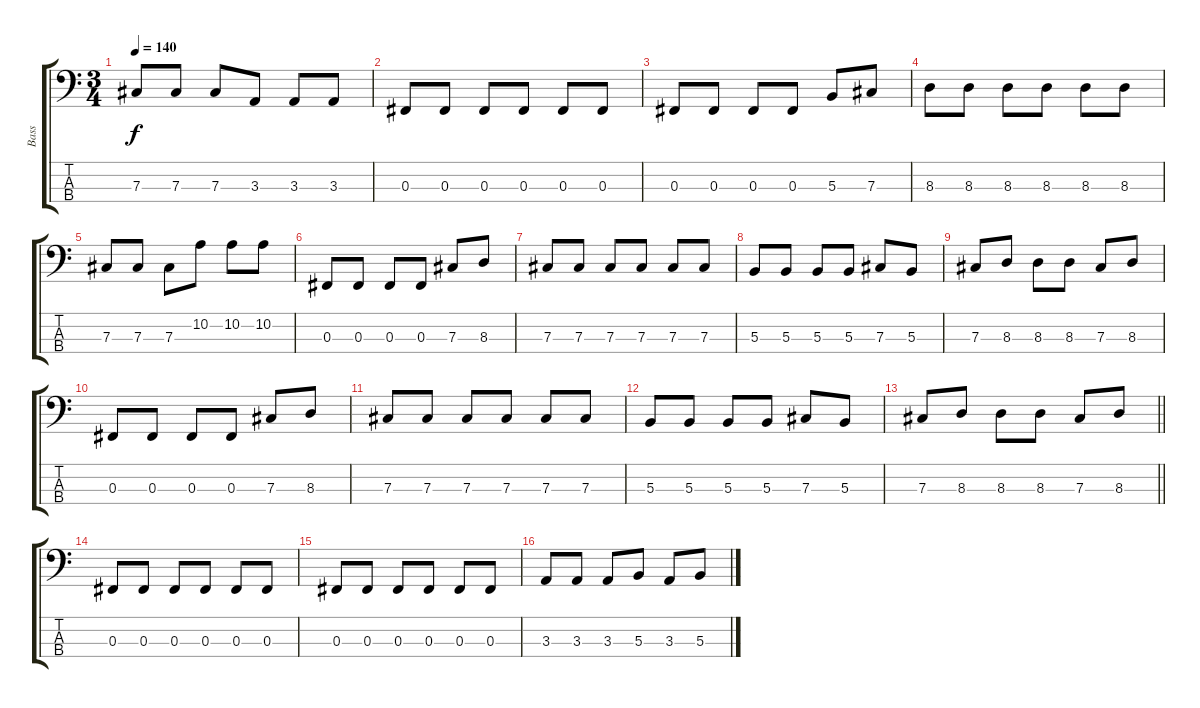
\track ("Bass" "Bass") {instrument electricbassfinger}
\staff {score tabs}
\tuning (E2 B1 Gb1 Db1) {hide}
\ts (3 4)
\tempo 140
\clef f4
\ks c
7.3.8{dy f} 7.3.8 7.3.8 3.3.8 3.3.8 3.3.8 |
0.3.8 0.3.8 0.3.8 0.3.8 0.3.8 0.3.8 |
0.3.8 0.3.8 0.3.8 0.3.8 5.3.8 7.3.8 |
8.3.8 8.3.8 8.3.8 8.3.8 8.3.8 8.3.8 |
7.3.8 7.3.8 7.3.8 10.2.8 10.2.8 10.2.8 |
0.3.8 0.3.8 0.3.8 0.3.8 7.3.8 8.3.8 |
7.3.8 7.3.8 7.3.8 7.3.8 7.3.8 7.3.8 |
5.3.8 5.3.8 5.3.8 5.3.8 7.3.8 5.3.8 |
7.3.8 8.3.8 8.3.8 8.3.8 7.3.8 8.3.8 |
0.3.8 0.3.8 0.3.8 0.3.8 7.3.8 8.3.8 |
7.3.8 7.3.8 7.3.8 7.3.8 7.3.8 7.3.8 |
5.3.8 5.3.8 5.3.8 5.3.8 7.3.8 5.3.8 |
\barLineRight lightlight
7.3.8 8.3.8 8.3.8 8.3.8 7.3.8 8.3.8 |
\section ("" "")
0.3.8 0.3.8 0.3.8 0.3.8 0.3.8 0.3.8 |
0.3.8 0.3.8 0.3.8 0.3.8 0.3.8 0.3.8 |
3.3.8 3.3.8 3.3.8 5.3.8 3.3.8 5.3.8
